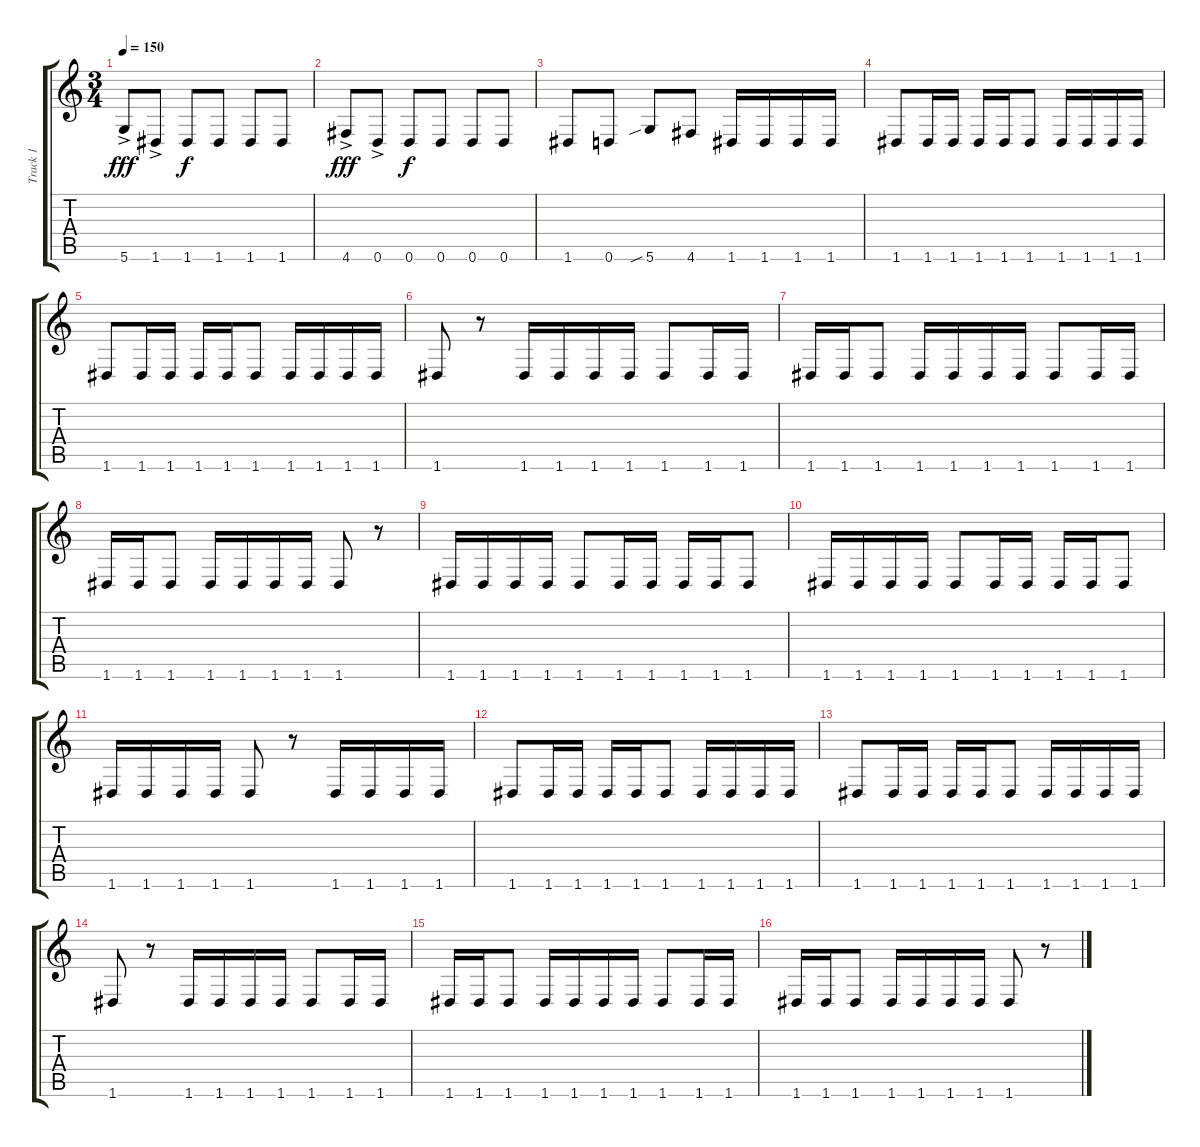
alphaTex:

\track ("Track 1" "Track 1") {instrument distortionguitar}
\staff {score tabs}
\tuning (E4 B3 G3 D3 A2 D2) {hide}
\ts (3 4)
\tempo 150
\clef g2
\ks c
5.6{ac}.8{dy fff} 1.6{ac}.8 1.6.8{dy f} 1.6.8 1.6.8 1.6.8 |
4.6{ac}.8{dy fff} 0.6{ac}.8 0.6.8{dy f} 0.6.8 0.6.8 0.6.8 |
1.6.8 0.6.8 5.6{sib}.8 4.6.8 1.6.16 1.6.16 1.6.16 1.6.16 |
1.6.8 1.6.16 1.6.16 1.6.16 1.6.16 1.6.8 1.6.16 1.6.16 1.6.16 1.6.16 |
1.6.8 1.6.16 1.6.16 1.6.16 1.6.16 1.6.8 1.6.16 1.6.16 1.6.16 1.6.16 |
1.6.8 r.8 1.6.16 1.6.16 1.6.16 1.6.16 1.6.8 1.6.16 1.6.16 |
1.6.16 1.6.16 1.6.8 1.6.16 1.6.16 1.6.16 1.6.16 1.6.8 1.6.16 1.6.16 |
1.6.16 1.6.16 1.6.8 1.6.16 1.6.16 1.6.16 1.6.16 1.6.8 r.8 |
1.6.16 1.6.16 1.6.16 1.6.16 1.6.8 1.6.16 1.6.16 1.6.16 1.6.16 1.6.8 |
1.6.16 1.6.16 1.6.16 1.6.16 1.6.8 1.6.16 1.6.16 1.6.16 1.6.16 1.6.8 |
1.6.16 1.6.16 1.6.16 1.6.16 1.6.8 r.8 1.6.16 1.6.16 1.6.16 1.6.16 |
1.6.8 1.6.16 1.6.16 1.6.16 1.6.16 1.6.8 1.6.16 1.6.16 1.6.16 1.6.16 |
1.6.8 1.6.16 1.6.16 1.6.16 1.6.16 1.6.8 1.6.16 1.6.16 1.6.16 1.6.16 |
1.6.8 r.8 1.6.16 1.6.16 1.6.16 1.6.16 1.6.8 1.6.16 1.6.16 |
1.6.16 1.6.16 1.6.8 1.6.16 1.6.16 1.6.16 1.6.16 1.6.8 1.6.16 1.6.16 |
1.6.16 1.6.16 1.6.8 1.6.16 1.6.16 1.6.16 1.6.16 1.6.8 r.8
